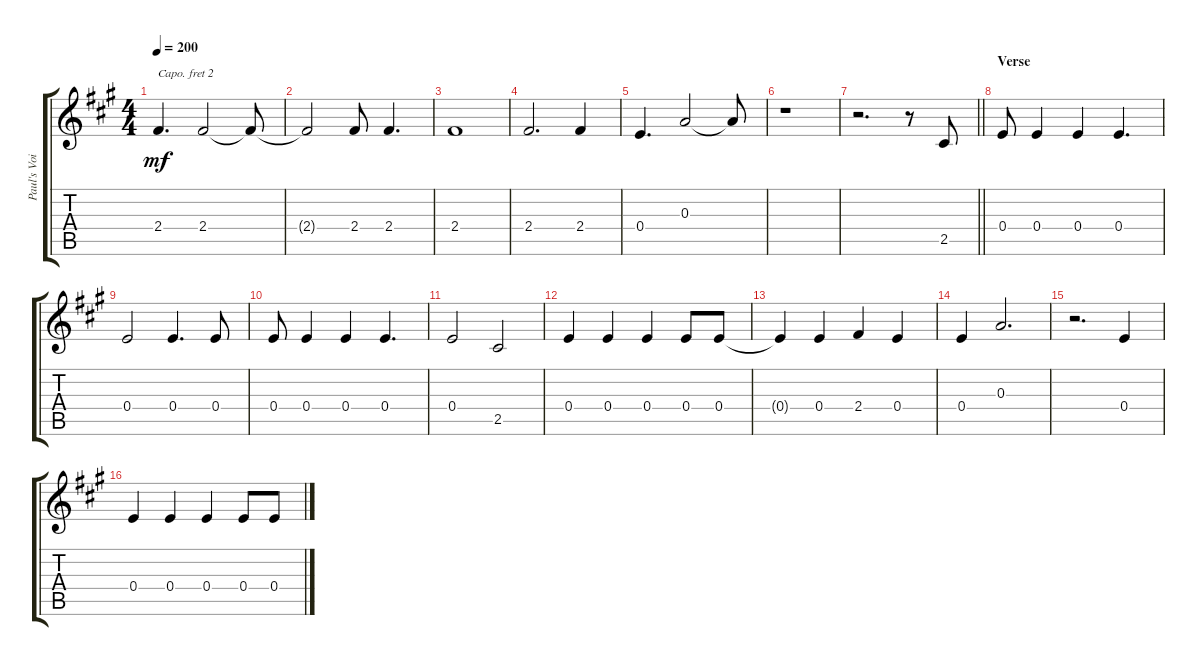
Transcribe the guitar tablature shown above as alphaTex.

\track ("Paul's Voice" "Paul's Voi") {instrument electricguitarclean}
\staff {score tabs}
\capo 2
\tuning (E4 B3 G3 D3 A2 E2) {hide}
\ts (4 4)
\tempo 200
\clef g2
\ks a
2.4.4{d dy mf} 2.4.2 2.4{t}.8 |
2.4{t}.2 2.4.8 2.4.4{d} |
2.4.1 |
2.4.2{d} 2.4.4 |
0.4.4{d} 0.3.2 0.3{t}.8 |
r.1 |
\barLineRight lightlight
r.2{d} r.8 2.5.8 |
\section ("" "Verse")
0.4.8 0.4.4 0.4.4 0.4.4{d} |
0.4.2 0.4.4{d} 0.4.8 |
0.4.8 0.4.4 0.4.4 0.4.4{d} |
0.4.2 2.5.2 |
0.4.4 0.4.4 0.4.4 0.4.8 0.4.8 |
0.4{t}.4 0.4.4 2.4.4 0.4.4 |
0.4.4 0.3.2{d} |
r.2{d} 0.4.4 |
0.4.4 0.4.4 0.4.4 0.4.8 0.4.8
